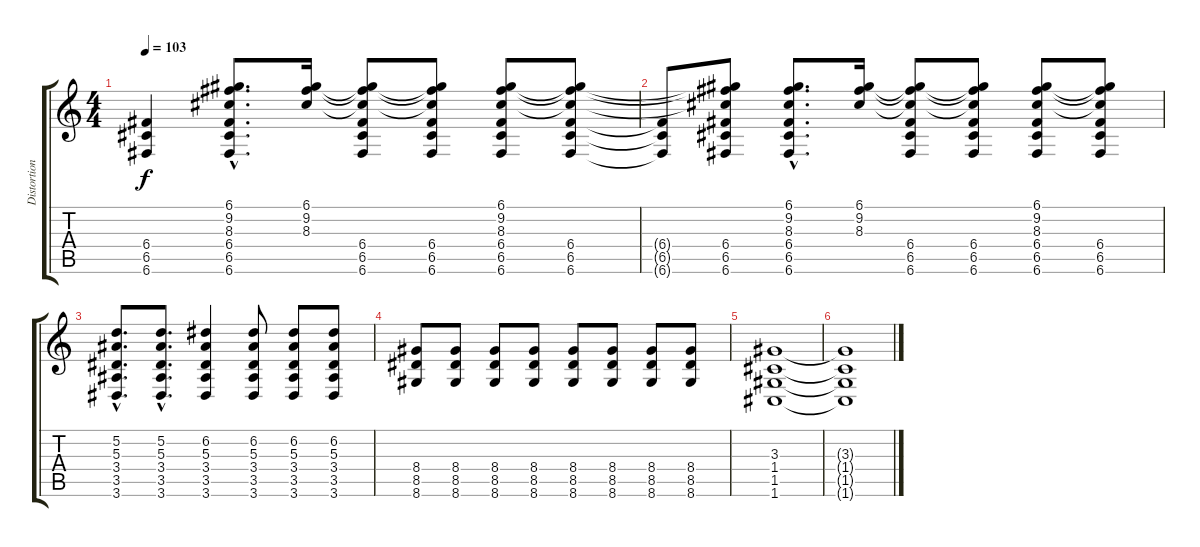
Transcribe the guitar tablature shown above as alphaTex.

\track ("Distortion gtr" "Distortion") {instrument distortionguitar}
\staff {score tabs}
\tuning (D4 A3 F3 C3 G2 C2) {hide}
\ts (4 4)
\tempo 103
\clef g2
\ks c
(6.4 6.5 6.6).4{dy f} (6.1{hac} 9.2{hac} 8.3{hac} 6.4{hac} 6.5{hac} 6.6{hac}).8{d} (6.1 9.2 8.3).16 (6.1{t} 9.2{t} 8.3{t} 6.4 6.5 6.6).8 (6.1{t} 9.2{t} 8.3{t} 6.4 6.5 6.6).8 (6.1 9.2 8.3 6.4 6.5 6.6).8 (6.1{t} 9.2{t} 8.3{t} 6.4 6.5 6.6).8 |
(6.4{t} 6.5{t} 6.6{t}).8 (6.1{t} 9.2{t} 8.3{t} 6.4 6.5 6.6).8 (6.1{hac} 9.2{hac} 8.3{hac} 6.4{hac} 6.5{hac} 6.6{hac}).8{d} (6.1 9.2 8.3).16 (6.1{t} 9.2{t} 8.3{t} 6.4 6.5 6.6).8 (6.1{t} 9.2{t} 8.3{t} 6.4 6.5 6.6).8 (6.1 9.2 8.3 6.4 6.5 6.6).8 (6.1{t} 9.2{t} 8.3{t} 6.4 6.5 6.6).8 |
(5.2{hac} 5.3{hac} 3.4{hac} 3.5{hac} 3.6{hac}).8{d} (5.2{hac} 5.3{hac} 3.4{hac} 3.5{hac} 3.6{hac}).8{d} (6.2 5.3 3.4 3.5 3.6).4 (6.2 5.3 3.4 3.5 3.6).8 (6.2 5.3 3.4 3.5 3.6).8 (6.2 5.3 3.4 3.5 3.6).8 |
(8.4 8.5 8.6).8 (8.4 8.5 8.6).8 (8.4 8.5 8.6).8 (8.4 8.5 8.6).8 (8.4 8.5 8.6).8 (8.4 8.5 8.6).8 (8.4 8.5 8.6).8 (8.4 8.5 8.6).8 |
(3.3 1.4 1.5 1.6).1 |
(3.3{t} 1.4{t} 1.5{t} 1.6{t}).1
